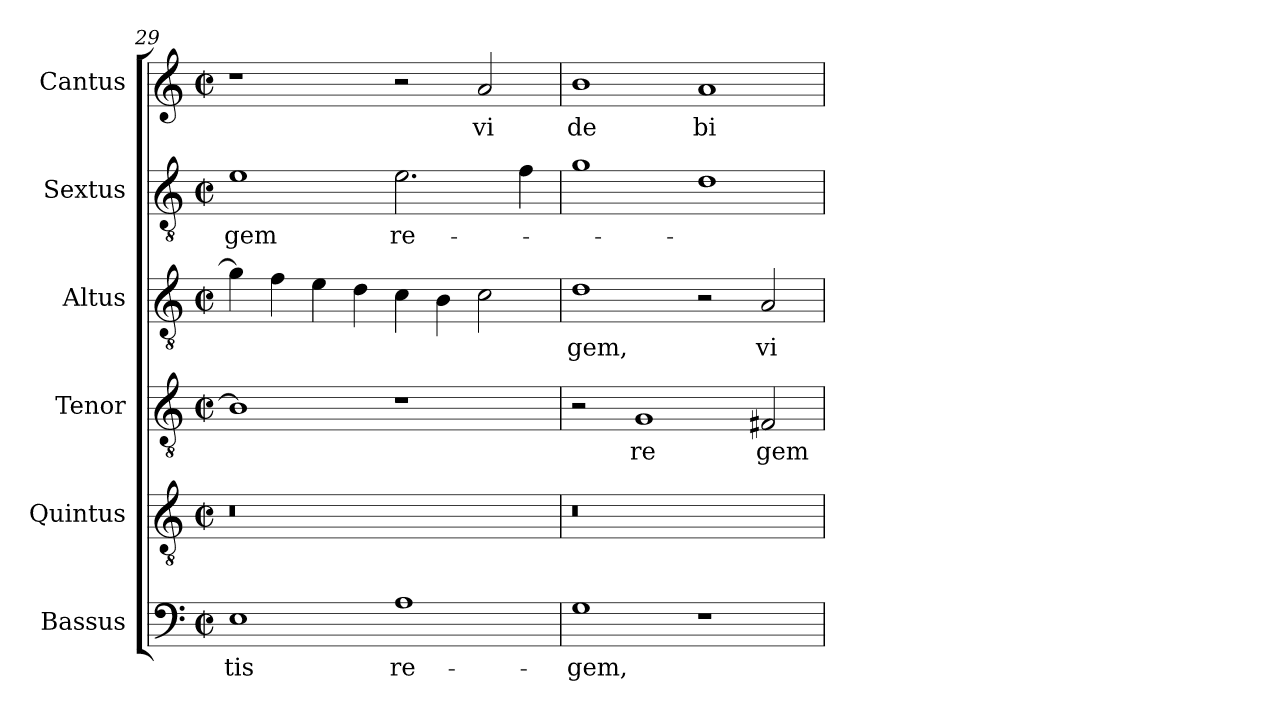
**kern	**text	**kern	**kern	**text	**kern	**text	**kern	**text	**kern	**text
*part6	*part6	*part5	*part4	*part4	*part3	*part3	*part2	*part2	*part1	*part1
*staff6	*staff6	*staff5	*staff4	*staff4	*staff3	*staff3	*staff2	*staff2	*staff1	*staff1
*I"Bassus	*	*I"Quintus	*I"Tenor	*	*I"Altus	*	*I"Sextus	*	*I"Cantus	*
*clefF4	*	*clefGv2	*clefGv2	*	*clefGv2	*	*clefGv2	*	*clefG2	*
*M2/2	*	*M2/2	*M2/2	*	*M2/2	*	*M2/2	*	*M2/2	*
*met(c|)	*	*met(c|)	*met(c|)	*	*met(c|)	*	*met(c|)	*	*met(c|)	*
=29	=29	=29	=29	=29	=29	=29	=29	=29	=29	=29
!	!LO:LY:b:cj	!	!	!	!	!	!	!LO:LY:b:cj	!	!
1E	-tis	0r	1B]	.	4g\]	.	1e	-gem	1r	.
.	.	.	.	.	4f\	.	.	.	.	.
.	.	.	.	.	4e\	.	.	.	.	.
.	.	.	.	.	4d\	.	.	.	.	.
!	!LO:LY:b:cj	!	!	!	!	!	!	!LO:LY:b:cj	!	!
1A	re-	.	1r	.	4c\	.	2.e\	re-	2r	.
.	.	.	.	.	4B\	.	.	.	.	.
!	!	!	!	!	!	!	!	!	!	!LO:LY:b:cj
.	.	.	.	.	2c\	.	.	.	2a/	vi
.	.	.	.	.	.	.	4f\	.	.	.
=30	=30	=30	=30	=30	=30	=30	=30	=30	=30	=30
!	!LO:LY:b:cj	!	!	!	!	!LO:LY:b:cj	!	!	!	!LO:LY:b:cj
1G	-gem,	0r	2r	.	1d	-gem,	1g	.	1b	de
!	!	!	!	!LO:LY:b:cj	!	!	!	!	!	!
.	.	.	1G	re	.	.	.	.	.	.
!	!	!	!	!	!	!	!	!	!	!LO:LY:b:cj
1r	.	.	.	.	2r	.	1d	.	1a	bi
!	!	!	!	!LO:LY:b:cj	!	!LO:LY:b:cj	!	!	!	!
.	.	.	2F#/	gem	2A/	vi-	.	.	.	.
=	=	=	=	=	=	=	=	=	=	=
*-	*-	*-	*-	*-	*-	*-	*-	*-	*-	*-
